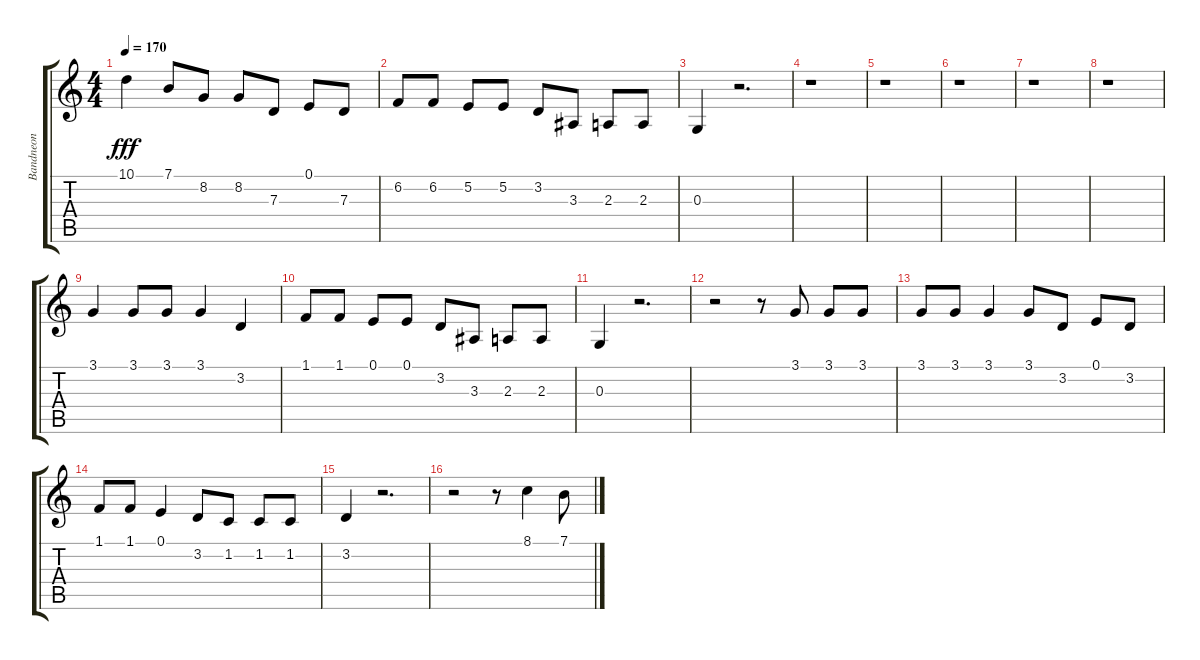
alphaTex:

\track ("Bandneon" "Bandneon") {instrument tangoaccordion}
\staff {score tabs}
\tuning (E4 B3 G3 D3 A2 E2) {hide}
\ts (4 4)
\tempo 170
\clef g2
\ks c
10.1.4{dy fff} 7.1.8 8.2.8 8.2.8 7.3.8 0.1.8 7.3.8 |
6.2.8 6.2.8 5.2.8 5.2.8 3.2.8 3.3.8 2.3.8 2.3.8 |
0.3.4 r.2{d} |
r.1 |
r.1 |
r.1 |
r.1 |
r.1 |
3.1.4 3.1.8 3.1.8 3.1.4 3.2.4 |
1.1.8 1.1.8 0.1.8 0.1.8 3.2.8 3.3.8 2.3.8 2.3.8 |
0.3.4 r.2{d} |
r.2 r.8 3.1.8 3.1.8 3.1.8 |
3.1.8 3.1.8 3.1.4 3.1.8 3.2.8 0.1.8 3.2.8 |
1.1.8 1.1.8 0.1.4 3.2.8 1.2.8 1.2.8 1.2.8 |
3.2.4 r.2{d} |
r.2 r.8 8.1.4 7.1.8
